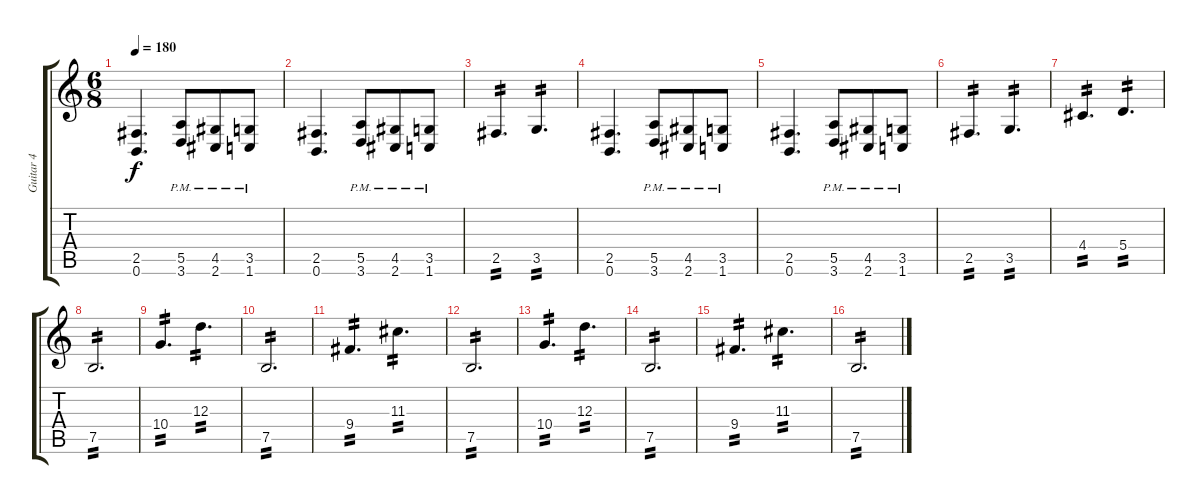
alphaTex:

\track ("Guitar 4" "Guitar 4") {instrument distortionguitar}
\staff {score tabs}
\tuning (B3 Gb3 D3 A2 E2 B1) {hide}
\ts (6 8)
\tempo 180
\clef g2
\ks c
(2.5 0.6).4{d dy f} (5.5{pm} 3.6{pm}).8 (4.5{pm} 2.6{pm}).8 (3.5{pm} 1.6{pm}).8 |
(2.5 0.6).4{d} (5.5{pm} 3.6{pm}).8 (4.5{pm} 2.6{pm}).8 (3.5{pm} 1.6{pm}).8 |
2.5.4{d tp 2} 3.5.4{d tp 2} |
(2.5 0.6).4{d} (5.5{pm} 3.6{pm}).8 (4.5{pm} 2.6{pm}).8 (3.5{pm} 1.6{pm}).8 |
(2.5 0.6).4{d} (5.5{pm} 3.6{pm}).8 (4.5{pm} 2.6{pm}).8 (3.5{pm} 1.6{pm}).8 |
2.5.4{d tp 2} 3.5.4{d tp 2} |
4.4.4{d tp 2} 5.4.4{d tp 2} |
7.5.2{d tp 2} |
10.4.4{d tp 2} 12.3.4{d tp 2} |
7.5.2{d tp 2} |
9.4.4{d tp 2} 11.3.4{d tp 2} |
7.5.2{d tp 2} |
10.4.4{d tp 2} 12.3.4{d tp 2} |
7.5.2{d tp 2} |
9.4.4{d tp 2} 11.3.4{d tp 2} |
7.5.2{d tp 2}
